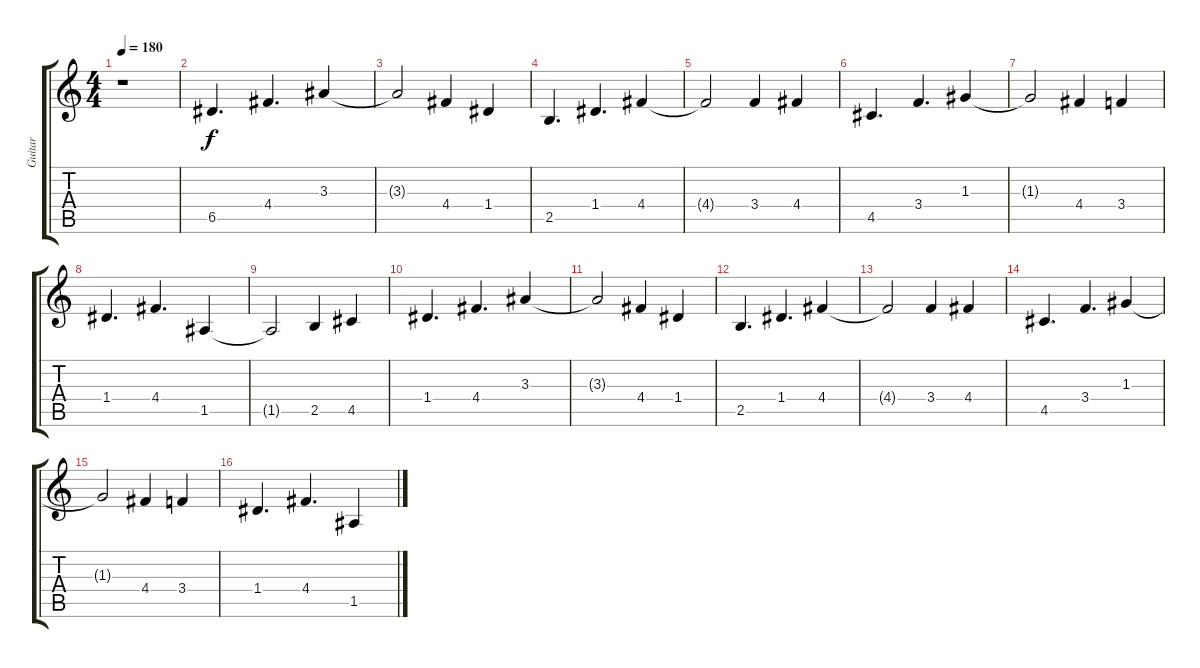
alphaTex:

\track ("Guitar" "Guitar") {instrument acousticguitarsteel}
\staff {score tabs}
\tuning (E4 B3 G3 D3 A2 E2) {hide}
\ts (4 4)
\tempo 180
\clef g2
\ks c
r.1{dy f instrument acousticguitarsteel} |
6.5.4{d} 4.4.4{d} 3.3.4 |
3.3{t}.2 4.4.4 1.4.4 |
2.5.4{d} 1.4.4{d} 4.4.4 |
4.4{t}.2 3.4.4 4.4.4 |
4.5.4{d} 3.4.4{d} 1.3.4 |
1.3{t}.2 4.4.4 3.4.4 |
1.4.4{d} 4.4.4{d} 1.5.4 |
1.5{t}.2 2.5.4 4.5.4 |
1.4.4{d} 4.4.4{d} 3.3.4 |
3.3{t}.2 4.4.4 1.4.4 |
2.5.4{d} 1.4.4{d} 4.4.4 |
4.4{t}.2 3.4.4 4.4.4 |
4.5.4{d} 3.4.4{d} 1.3.4 |
1.3{t}.2 4.4.4 3.4.4 |
1.4.4{d} 4.4.4{d} 1.5.4
